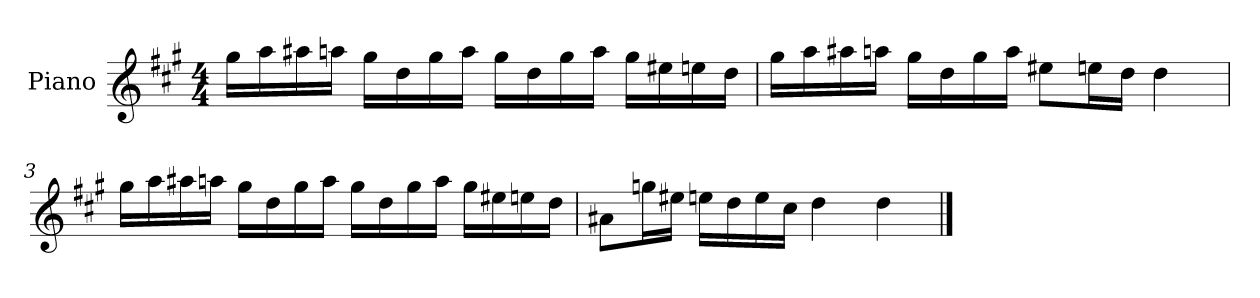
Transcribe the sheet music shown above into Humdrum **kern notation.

**kern
*part1
*staff1
*I"Piano
*I'P-no
*clefG2
*k[f#c#g#]
*M4/4
*MM90
=1
16gg#\LL
16aa\
16aa#X\
16aan\JJ
16gg#\LL
16dd\
16gg#\
16aa\JJ
16gg#\LL
16dd\
16gg#\
16aa\JJ
16gg#\LL
16ee#X\
16een\
16dd\JJ
=2
16gg#\LL
16aa\
16aa#X\
16aan\JJ
16gg#\LL
16dd\
16gg#\
16aa\JJ
8ee#X\L
16een\L
16dd\JJ
4dd\
!!LO:LB:g=z
=3
16gg#\LL
16aa\
16aa#X\
16aan\JJ
16gg#\LL
16dd\
16gg#\
16aa\JJ
16gg#\LL
16dd\
16gg#\
16aa\JJ
16gg#\LL
16ee#X\
16een\
16dd\JJ
=4
8a#X\L
16ggn\L
16ee#X\JJ
16een\LL
16dd\
16ee\
16cc#\JJ
4dd\
4dd\
==
*-
